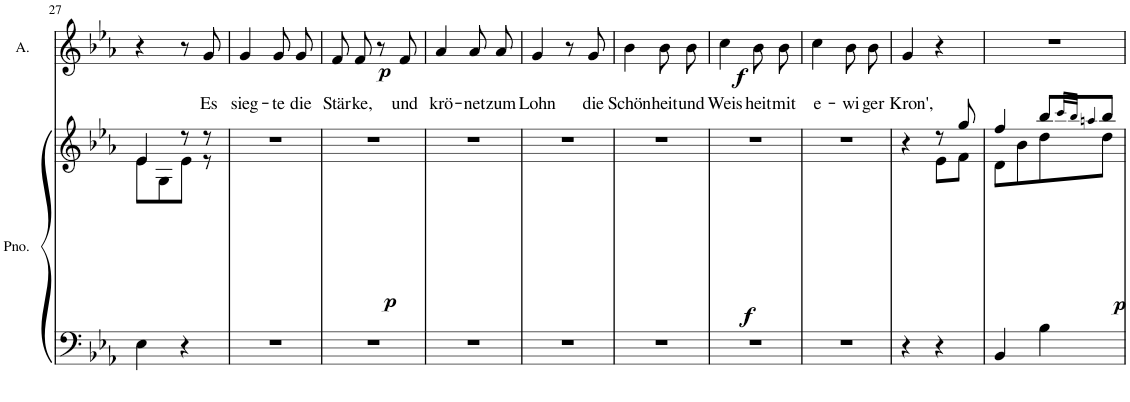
**kern	**kern	**dynam	**kern	**text	**dynam
*part2	*part2	*part2	*part1	*part1	*part1
*staff3	*staff2	*staff2/3	*staff1	*staff1	*staff1
*I"Piano	*	*	*I"Alto	*	*
*I'Pno.	*	*	*I'A.	*	*
!!LO:PB:g=z
*clefF4	*clefG2	*	*clefG2	*	*
*k[b-e-a-]	*k[b-e-a-]	*	*k[b-e-a-]	*	*
*M2/4	*M4/4	*	*M2/4	*	*
=27	=27	=27	=27	=27	=27
*	*^	*	*	*	*
4E-\	4e-/	8e-\L	.	4r	.	.
.	.	8G\	.	.	.	.
4r	8r	8e-\J	.	8r	.	.
!	!	!	!LO:DY:b	!	!LO:LY:b	!LO:DY:b
.	8r	8r	p	8g/	Es	p
=28	=28	=28	=28	=28	=28	=28
!	!	!	!	!	!LO:LY:b	!
*	*v	*v	*	*	*	*
2r	2r	.	4g/	sieg-	.
!	!	!	!	!LO:LY:b	!
.	.	.	8g/L	-te	.
!	!	!	!	!LO:LY:b	!
.	.	.	8g/J	die	.
=29	=29	=29	=29	=29	=29
!	!	!	!	!LO:LY:b	!
2r	2r	.	8f/L	Stär-	.
!	!	!	!	!LO:LY:b	!
.	.	.	8f/J	-ke,	.
.	.	.	8r	.	.
!	!	!	!	!LO:LY:b	!
.	.	.	8f/	und	.
=30	=30	=30	=30	=30	=30
!	!	!	!	!LO:LY:b	!
2r	2r	.	4a-/	krö-	.
!	!	!	!	!LO:LY:b	!
.	.	.	8a-/L	-net	.
!	!	!	!	!LO:LY:b	!
.	.	.	8a-/J	zum	.
=31	=31	=31	=31	=31	=31
!	!	!	!	!LO:LY:b	!
*	*^	*	*	*	*
2r	2r	4.ryy	.	4g/	Lohn	.
.	.	.	.	8r	.	.
!	!	!	!LO:DY:b	!	!LO:LY:b	!LO:DY:b
.	.	8ryy	f	8g/	die	f
=32	=32	=32	=32	=32	=32	=32
!	!	!	!	!	!LO:LY:b	!
*	*v	*v	*	*	*	*
2r	2r	.	4b-\	Schön-	.
!	!	!	!	!LO:LY:b	!
.	.	.	8b-\L	-heit	.
!	!	!	!	!LO:LY:b	!
.	.	.	8b-\J	und	.
=33	=33	=33	=33	=33	=33
!	!	!	!	!LO:LY:b	!
2r	2r	.	4cc\	Weis-	.
!	!	!	!	!LO:LY:b	!
.	.	.	8b-\L	-heit	.
!	!	!	!	!LO:LY:b	!
.	.	.	8b-\J	mit	.
=34	=34	=34	=34	=34	=34
!	!	!	!	!LO:LY:b	!
2r	2r	.	4cc\	e-	.
!	!	!	!	!LO:LY:b	!
.	.	.	8b-\L	-wi-	.
!	!	!	!	!LO:LY:b	!
.	.	.	8b-\J	-ger	.
=35	=35	=35	=35	=35	=35
*	*^	*	*	*	*
!	!	!	!	!	!LO:LY:b	!
4r	4r	4ryy	.	4g/	Kron',	.
4r	8r	8e-\L	.	4r	.	.
!	!	!	!LO:DY:b	!	!	!
.	8gg/	8f\J	p	.	.	.
=36	=36	=36	=36	=36	=36	=36
4BB-/	4ff/	8d\L	.	2r	.	.
.	.	8b-\	.	.	.	.
4B-\	8bb-/L	8dd\	.	.	.	.
.	32qccc/LLL	.	.	.	.	.
.	32qbb-/JJJ	.	.	.	.	.
.	4qaan/	.	.	.	.	.
.	8bb-/J	8dd\J	.	.	.	.
*	*v	*v	*	*	*	*
=	=	=	=	=	=
*-	*-	*-	*-	*-	*-
